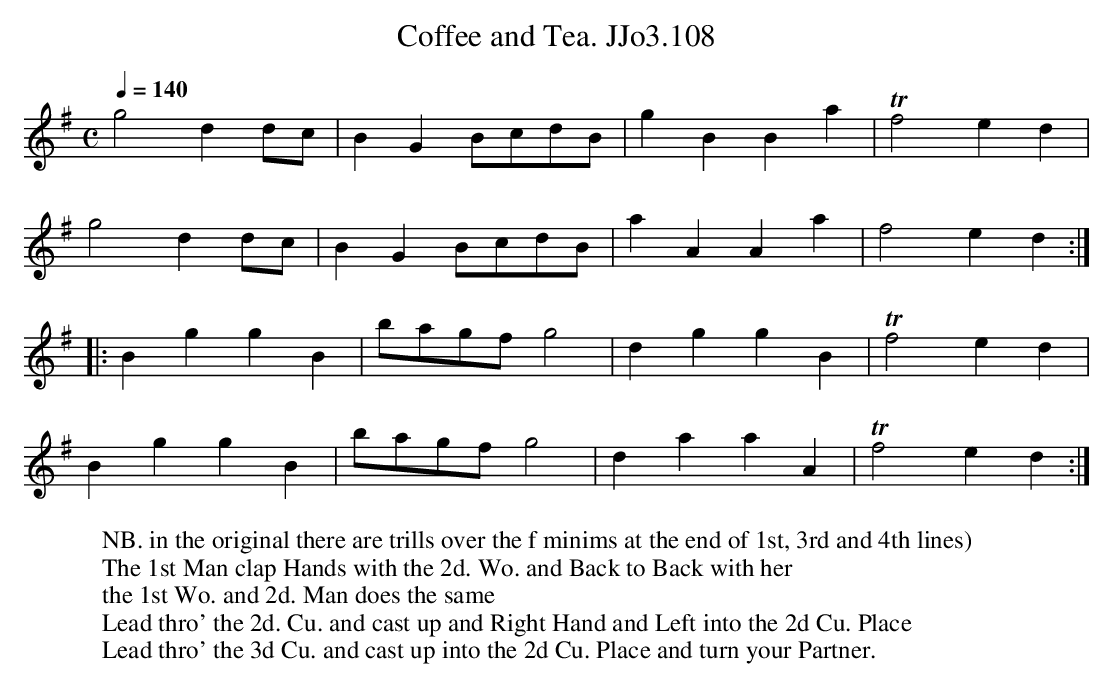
X:1
T:Coffee and Tea. JJo3.108
M:C
L:1/4
Q:1/4=140
K:G
g2 d d/c/ | BG B/c/d/B/ | gBBa | Tf2 ed |
g2dd/c/ | BG B/c/d/B/ | aAAa | f2ed :|
|: BggB | b/a/g/f/ g2 | dggB | Tf2ed |
BggB | b/a/g/f/ g2 | daaA | Tf2ed :|
W:NB. in the original there are trills over the f minims at the end of 1st, 3rd and 4th lines)
W:The 1st Man clap Hands with the 2d. Wo. and Back to Back with her
W:the 1st Wo. and 2d. Man does the same
W:Lead thro' the 2d. Cu. and cast up and Right Hand and Left into the 2d Cu. Place
W:Lead thro' the 3d Cu. and cast up into the 2d Cu. Place and turn your Partner.
